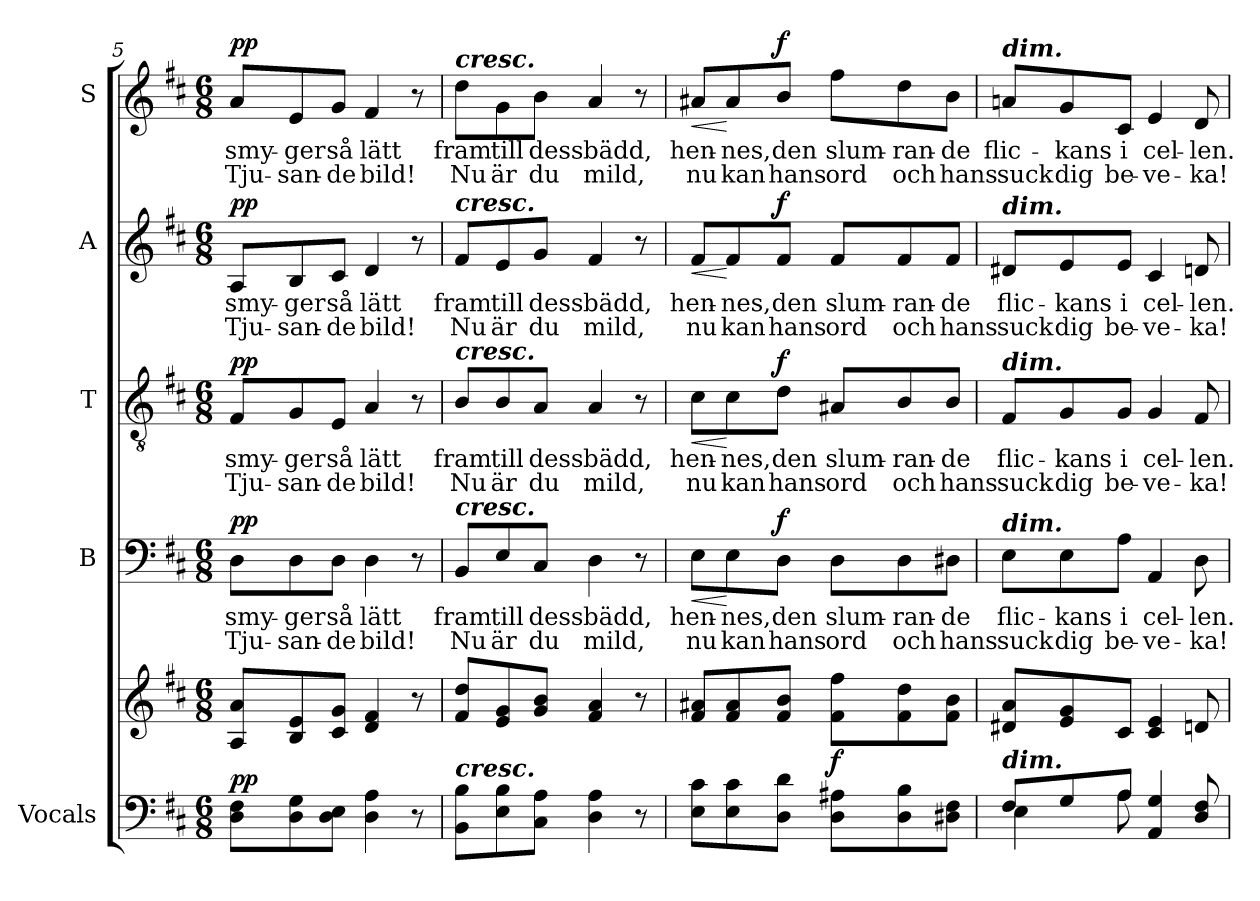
**kern	**kern	**dynam	**kern	**text	**text	**dynam	**kern	**text	**text	**dynam	**kern	**text	**text	**dynam	**kern	**text	**text	**dynam
*part5	*part5	*part5	*part4	*part4	*part4	*part4	*part3	*part3	*part3	*part3	*part2	*part2	*part2	*part2	*part1	*part1	*part1	*part1
*staff6	*staff5	*staff5/6	*staff4	*staff4	*staff4	*staff4	*staff3	*staff3	*staff3	*staff3	*staff2	*staff2	*staff2	*staff2	*staff1	*staff1	*staff1	*staff1
*I"Vocals	*	*	*I"B	*	*	*	*I"T	*	*	*	*I"A	*	*	*	*I"S	*	*	*
!!LO:LB:g=z
*clefF4	*clefG2	*	*clefF4	*	*	*	*clefGv2	*	*	*	*clefG2	*	*	*	*clefG2	*	*	*
*k[f#c#]	*k[f#c#]	*	*k[f#c#]	*	*	*	*k[f#c#]	*	*	*	*k[f#c#]	*	*	*	*k[f#c#]	*	*	*
*D:	*D:	*	*D:	*	*	*	*D:	*	*	*	*D:	*	*	*	*D:	*	*	*
*M6/8	*M6/8	*	*M6/8	*	*	*	*M6/8	*	*	*	*M6/8	*	*	*	*M6/8	*	*	*
=5	=5	=5	=5	=5	=5	=5	=5	=5	=5	=5	=5	=5	=5	=5	=5	=5	=5	=5
!	!	!	!	!LO:LY:b	!LO:LY:b	!	!	!	!	!	!	!	!	!	!	!	!	!
!	!	!	!	!	!	!	!	!LO:LY:b	!LO:LY:b	!	!	!	!	!	!	!	!	!
!	!	!	!	!	!	!	!	!	!	!	!	!LO:LY:b	!LO:LY:b	!	!	!	!	!
!	!	!LO:DY:a=2	!	!	!	!LO:DY:a	!	!	!	!LO:DY:a	!	!	!	!LO:DY:a	!	!LO:LY:b	!LO:LY:b	!LO:DY:a
8D\ 8F#\L	8A/ 8a/L	pp	8D\L	smy-	Tju-	pp	8F#/L	smy-	Tju-	pp	8A/L	smy-	Tju-	pp	8a/L	smy-	Tju-	pp
!	!	!	!	!LO:LY:b	!LO:LY:b	!	!	!	!	!	!	!	!	!	!	!	!	!
!	!	!	!	!	!	!	!	!LO:LY:b	!LO:LY:b	!	!	!	!	!	!	!	!	!
!	!	!	!	!	!	!	!	!	!	!	!	!LO:LY:b	!LO:LY:b	!	!	!	!	!
!	!	!	!	!	!	!	!	!	!	!	!	!	!	!	!	!LO:LY:b	!LO:LY:b	!
8D\ 8G\	8B/ 8e/	.	8D\	-ger	-san-	.	8G/	-ger	-san-	.	8B/	-ger	-san-	.	8e/	-ger	-san-	.
!	!	!	!	!LO:LY:b	!LO:LY:b	!	!	!	!	!	!	!	!	!	!	!	!	!
!	!	!	!	!	!	!	!	!LO:LY:b	!LO:LY:b	!	!	!	!	!	!	!	!	!
!	!	!	!	!	!	!	!	!	!	!	!	!LO:LY:b	!LO:LY:b	!	!	!	!	!
!	!	!	!	!	!	!	!	!	!	!	!	!	!	!	!	!LO:LY:b	!LO:LY:b	!
8D\ 8E\J	8c#/ 8g/J	.	8D\J	så	-de	.	8E/J	så	-de	.	8c#/J	så	-de	.	8g/J	så	-de	.
!	!	!	!	!LO:LY:b	!LO:LY:b	!	!	!	!	!	!	!	!	!	!	!	!	!
!	!	!	!	!	!	!	!	!LO:LY:b	!LO:LY:b	!	!	!	!	!	!	!	!	!
!	!	!	!	!	!	!	!	!	!	!	!	!LO:LY:b	!LO:LY:b	!	!	!	!	!
!	!	!	!	!	!	!	!	!	!	!	!	!	!	!	!	!LO:LY:b	!LO:LY:b	!
4D\ 4A\	4d/ 4f#/	.	4D\	lätt	bild!	.	4A/	lätt	bild!	.	4d/	lätt	bild!	.	4f#/	lätt	bild!	.
8r	8r	.	8r	.	.	.	8r	.	.	.	8r	.	.	.	8r	.	.	.
=6	=6	=6	=6	=6	=6	=6	=6	=6	=6	=6	=6	=6	=6	=6	=6	=6	=6	=6
!	!	!	!	!LO:LY:b	!LO:LY:b	!	!	!	!	!	!	!	!	!	!	!	!	!
!	!	!	!	!	!	!	!	!LO:LY:b	!LO:LY:b	!	!	!	!	!	!	!	!	!
!	!	!	!	!	!	!	!	!	!	!	!	!LO:LY:b	!LO:LY:b	!	!	!	!	!
!	!	!	!	!	!	!	!	!	!	!	!	!	!	!	!LO:TX:a:Bi:t=cresc.	!	!	!
!	!	!	!	!	!	!	!	!	!	!	!LO:TX:a:Bi:t=cresc.	!	!	!	!	!	!	!
!	!	!	!	!	!	!	!LO:TX:a:Bi:t=cresc.	!	!	!	!	!	!	!	!	!	!	!
!	!	!	!LO:TX:a:Bi:t=cresc.	!	!	!	!	!	!	!	!	!	!	!	!	!	!	!
!LO:TX:a:Bi:t=cresc.	!	!	!	!	!	!	!	!	!	!	!	!	!	!	!	!	!	!
!	!	!	!	!	!	!	!	!	!	!	!	!	!	!	!	!LO:LY:b	!LO:LY:b	!
8BB\ 8B\L	8f#/ 8dd/L	.	8BB/L	fram	Nu	.	8B/L	fram	Nu	.	8f#/L	fram	Nu	.	8dd\L	fram	Nu	.
!	!	!	!	!LO:LY:b	!LO:LY:b	!	!	!	!	!	!	!	!	!	!	!	!	!
!	!	!	!	!	!	!	!	!LO:LY:b	!LO:LY:b	!	!	!	!	!	!	!	!	!
!	!	!	!	!	!	!	!	!	!	!	!	!LO:LY:b	!LO:LY:b	!	!	!	!	!
!	!	!	!	!	!	!	!	!	!	!	!	!	!	!	!	!LO:LY:b	!LO:LY:b	!
8E\ 8B\	8e/ 8g/	.	8E/	till	är	.	8B/	till	är	.	8e/	till	är	.	8g\	till	är	.
!	!	!	!	!LO:LY:b	!LO:LY:b	!	!	!	!	!	!	!	!	!	!	!	!	!
!	!	!	!	!	!	!	!	!LO:LY:b	!LO:LY:b	!	!	!	!	!	!	!	!	!
!	!	!	!	!	!	!	!	!	!	!	!	!LO:LY:b	!LO:LY:b	!	!	!	!	!
!	!	!	!	!	!	!	!	!	!	!	!	!	!	!	!	!LO:LY:b	!LO:LY:b	!
8C#\ 8A\J	8g/ 8b/J	.	8C#/J	dess	du	.	8A/J	dess	du	.	8g/J	dess	du	.	8b\J	dess	du	.
!	!	!	!	!LO:LY:b	!LO:LY:b	!	!	!	!	!	!	!	!	!	!	!	!	!
!	!	!	!	!	!	!	!	!LO:LY:b	!LO:LY:b	!	!	!	!	!	!	!	!	!
!	!	!	!	!	!	!	!	!	!	!	!	!LO:LY:b	!LO:LY:b	!	!	!	!	!
!	!	!	!	!	!	!	!	!	!	!	!	!	!	!	!	!LO:LY:b	!LO:LY:b	!
4D\ 4A\	4f#/ 4a/	.	4D\	bädd,	mild,	.	4A/	bädd,	mild,	.	4f#/	bädd,	mild,	.	4a/	bädd,	mild,	.
8r	8r	.	8r	.	.	.	8r	.	.	.	8r	.	.	.	8r	.	.	.
=7	=7	=7	=7	=7	=7	=7	=7	=7	=7	=7	=7	=7	=7	=7	=7	=7	=7	=7
!	!	!	!	!LO:LY:b	!LO:LY:b	!LO:HP:b	!	!	!	!	!	!	!	!	!	!	!	!
!	!	!	!	!	!	!	!	!LO:LY:b	!LO:LY:b	!LO:HP:b	!	!	!	!	!	!	!	!
!	!	!	!	!	!	!	!	!	!	!	!	!LO:LY:b	!LO:LY:b	!LO:HP:b	!	!	!	!
!	!	!	!	!	!	!	!	!	!	!	!	!	!	!	!	!LO:LY:b	!LO:LY:b	!LO:HP:b
8E\ 8c#\L	8f#/ 8a#X/L	.	8E\L	hen-	nu	<	8c#\L	hen-	nu	<	8f#/L	hen-	nu	<	8a#X/L	hen-	nu	<
!	!	!	!	!LO:LY:b	!LO:LY:b	!	!	!	!	!	!	!	!	!	!	!	!	!
!	!	!	!	!	!	!	!	!LO:LY:b	!LO:LY:b	!	!	!	!	!	!	!	!	!
!	!	!	!	!	!	!	!	!	!	!	!	!LO:LY:b	!LO:LY:b	!	!	!	!	!
!	!	!	!	!	!	!	!	!	!	!	!	!	!	!	!	!LO:LY:b	!LO:LY:b	!
8E\ 8c#\	8f#/ 8a#/	.	8E\	-nes,	kan	[	8c#\	-nes,	kan	[	8f#/	-nes,	kan	[	8a#/	-nes,	kan	[
!	!	!	!	!LO:LY:b	!LO:LY:b	!	!	!	!	!	!	!	!	!	!	!	!	!
!	!	!	!	!	!	!	!	!LO:LY:b	!LO:LY:b	!	!	!	!	!	!	!	!	!
!	!	!	!	!	!	!	!	!	!	!	!	!LO:LY:b	!LO:LY:b	!	!	!	!	!
!	!	!	!	!	!	!LO:DY:a	!	!	!	!LO:DY:a	!	!	!	!LO:DY:a	!	!LO:LY:b	!LO:LY:b	!LO:DY:a
8D\ 8d\J	8f#/ 8b/J	.	8D\J	den	hans	f	8d\J	den	hans	f	8f#/J	den	hans	f	8b/J	den	hans	f
!	!	!	!	!LO:LY:b	!LO:LY:b	!	!	!	!	!	!	!	!	!	!	!	!	!
!	!	!	!	!	!	!	!	!LO:LY:b	!LO:LY:b	!	!	!	!	!	!	!	!	!
!	!	!	!	!	!	!	!	!	!	!	!	!LO:LY:b	!LO:LY:b	!	!	!	!	!
!	!	!LO:DY:a=2	!	!	!	!	!	!	!	!	!	!	!	!	!	!LO:LY:b	!LO:LY:b	!
8D\ 8A#X\L	8f#\ 8ff#\L	f	8D\L	slum-	ord	.	8A#X/L	slum-	ord	.	8f#/L	slum-	ord	.	8ff#\L	slum-	ord	.
!	!	!	!	!LO:LY:b	!LO:LY:b	!	!	!	!	!	!	!	!	!	!	!	!	!
!	!	!	!	!	!	!	!	!LO:LY:b	!LO:LY:b	!	!	!	!	!	!	!	!	!
!	!	!	!	!	!	!	!	!	!	!	!	!LO:LY:b	!LO:LY:b	!	!	!	!	!
!	!	!	!	!	!	!	!	!	!	!	!	!	!	!	!	!LO:LY:b	!LO:LY:b	!
8D\ 8B\	8f#\ 8dd\	.	8D\	-ran-	och	.	8B/	-ran-	och	.	8f#/	-ran-	och	.	8dd\	-ran-	och	.
!	!	!	!	!LO:LY:b	!LO:LY:b	!	!	!	!	!	!	!	!	!	!	!	!	!
!	!	!	!	!	!	!	!	!LO:LY:b	!LO:LY:b	!	!	!	!	!	!	!	!	!
!	!	!	!	!	!	!	!	!	!	!	!	!LO:LY:b	!LO:LY:b	!	!	!	!	!
!	!	!	!	!	!	!	!	!	!	!	!	!	!	!	!	!LO:LY:b	!LO:LY:b	!
8D#X\ 8F#\J	8f#\ 8b\J	.	8D#X\J	-de	hans	.	8B/J	-de	hans	.	8f#/J	-de	hans	.	8b\J	-de	hans	.
=8	=8	=8	=8	=8	=8	=8	=8	=8	=8	=8	=8	=8	=8	=8	=8	=8	=8	=8
*^	*	*	*	*	*	*	*	*	*	*	*	*	*	*	*	*	*	*
!	!	!	!	!	!LO:LY:b	!LO:LY:b	!	!	!	!	!	!	!	!	!	!	!	!	!
!	!	!	!	!	!	!	!	!	!LO:LY:b	!LO:LY:b	!	!	!	!	!	!	!	!	!
!	!	!	!	!	!	!	!	!	!	!	!	!	!LO:LY:b	!LO:LY:b	!	!	!	!	!
!	!	!	!	!	!	!	!	!	!	!	!	!	!	!	!	!LO:TX:a:Bi:t=dim.	!	!	!
!	!	!	!	!	!	!	!	!	!	!	!	!LO:TX:a:Bi:t=dim.	!	!	!	!	!	!	!
!	!	!	!	!	!	!	!	!LO:TX:a:Bi:t=dim.	!	!	!	!	!	!	!	!	!	!	!
!	!	!	!	!LO:TX:a:Bi:t=dim.	!	!	!	!	!	!	!	!	!	!	!	!	!	!	!
!LO:TX:a:Bi:t=dim.	!	!	!	!	!	!	!	!	!	!	!	!	!	!	!	!	!	!	!
!	!	!	!	!	!	!	!	!	!	!	!	!	!	!	!	!	!LO:LY:b	!LO:LY:b	!
8F#/L	4E\	8d#X/ 8a/L	.	8E\L	flic-	suck	.	8F#/L	flic-	suck	.	8d#X/L	flic-	suck	.	8ani/L	flic-	suck	.
!	!	!	!	!	!LO:LY:b	!LO:LY:b	!	!	!	!	!	!	!	!	!	!	!	!	!
!	!	!	!	!	!	!	!	!	!LO:LY:b	!LO:LY:b	!	!	!	!	!	!	!	!	!
!	!	!	!	!	!	!	!	!	!	!	!	!	!LO:LY:b	!LO:LY:b	!	!	!	!	!
!	!	!	!	!	!	!	!	!	!	!	!	!	!	!	!	!	!LO:LY:b	!LO:LY:b	!
8G/	.	8e/ 8g/	.	8E\	-kans	dig	.	8G/	-kans	dig	.	8e/	-kans	dig	.	8g/	-kans	dig	.
!	!	!	!	!	!LO:LY:b	!LO:LY:b	!	!	!	!	!	!	!	!	!	!	!	!	!
!	!	!	!	!	!	!	!	!	!LO:LY:b	!LO:LY:b	!	!	!	!	!	!	!	!	!
!	!	!	!	!	!	!	!	!	!	!	!	!	!LO:LY:b	!LO:LY:b	!	!	!	!	!
!	!	!	!	!	!	!	!	!	!	!	!	!	!	!	!	!	!LO:LY:b	!LO:LY:b	!
8A/J	8A\	8c#/J	.	8A\J	i	be-	.	8G/J	i	be-	.	8e/J	i	be-	.	8c#/J	i	be-	.
!	!	!	!	!	!LO:LY:b	!LO:LY:b	!	!	!	!	!	!	!	!	!	!	!	!	!
!	!	!	!	!	!	!	!	!	!LO:LY:b	!LO:LY:b	!	!	!	!	!	!	!	!	!
!	!	!	!	!	!	!	!	!	!	!	!	!	!LO:LY:b	!LO:LY:b	!	!	!	!	!
!	!	!	!	!	!	!	!	!	!	!	!	!	!	!	!	!	!LO:LY:b	!LO:LY:b	!
4AA/ 4G/	4ryy	4c#/ 4e/	.	4AA/	cel-	-ve-	.	4G/	cel-	-ve-	.	4c#/	cel-	-ve-	.	4e/	cel-	-ve-	.
!	!	!	!	!	!LO:LY:b	!LO:LY:b	!	!	!	!	!	!	!	!	!	!	!	!	!
!	!	!	!	!	!	!	!	!	!LO:LY:b	!LO:LY:b	!	!	!	!	!	!	!	!	!
!	!	!	!	!	!	!	!	!	!	!	!	!	!LO:LY:b	!LO:LY:b	!	!	!	!	!
!	!	!	!	!	!	!	!	!	!	!	!	!	!	!	!	!	!LO:LY:b	!LO:LY:b	!
8D/ 8F#/	8ryy	8dn/	.	8D\	-len.	-ka!	.	8F#/	-len.	-ka!	.	8dn/	-len.	-ka!	.	8d/	-len.	-ka!	.
*v	*v	*	*	*	*	*	*	*	*	*	*	*	*	*	*	*	*	*	*
=	=	=	=	=	=	=	=	=	=	=	=	=	=	=	=	=	=	=
*-	*-	*-	*-	*-	*-	*-	*-	*-	*-	*-	*-	*-	*-	*-	*-	*-	*-	*-
